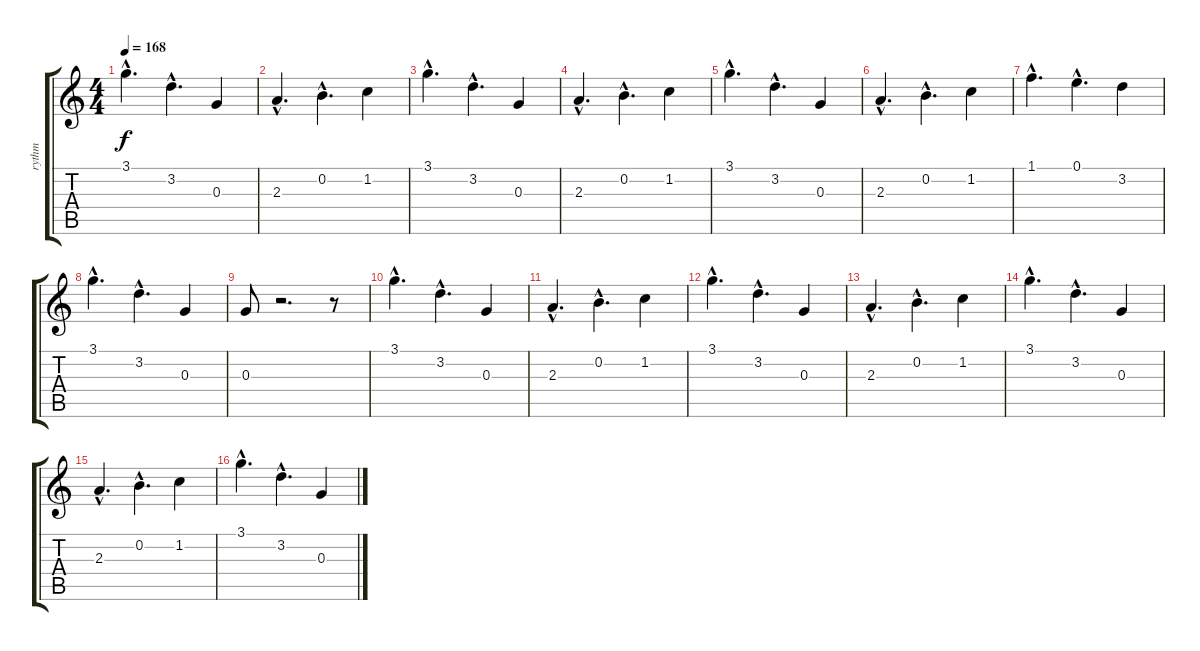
\track ("rythm" "rythm") {instrument distortionguitar}
\staff {score tabs}
\tuning (E4 B3 G3 D3 A2 E2) {hide}
\ts (4 4)
\tempo 168
\clef g2
\ks c
3.1{hac}.4{d dy f} 3.2{hac}.4{d} 0.3.4 |
2.3{hac}.4{d} 0.2{hac}.4{d} 1.2.4 |
3.1{hac}.4{d} 3.2{hac}.4{d} 0.3.4 |
2.3{hac}.4{d} 0.2{hac}.4{d} 1.2.4 |
3.1{hac}.4{d} 3.2{hac}.4{d} 0.3.4 |
2.3{hac}.4{d} 0.2{hac}.4{d} 1.2.4 |
1.1{hac}.4{d} 0.1{hac}.4{d} 3.2.4 |
3.1{hac}.4{d} 3.2{hac}.4{d} 0.3.4 |
0.3.8 r.2{d} r.8 |
3.1{hac}.4{d} 3.2{hac}.4{d} 0.3.4 |
2.3{hac}.4{d} 0.2{hac}.4{d} 1.2.4 |
3.1{hac}.4{d} 3.2{hac}.4{d} 0.3.4 |
2.3{hac}.4{d} 0.2{hac}.4{d} 1.2.4 |
3.1{hac}.4{d volume 11} 3.2{hac}.4{d} 0.3.4 |
2.3{hac}.4{d} 0.2{hac}.4{d} 1.2.4 |
3.1{hac}.4{d volume 10} 3.2{hac}.4{d} 0.3.4
